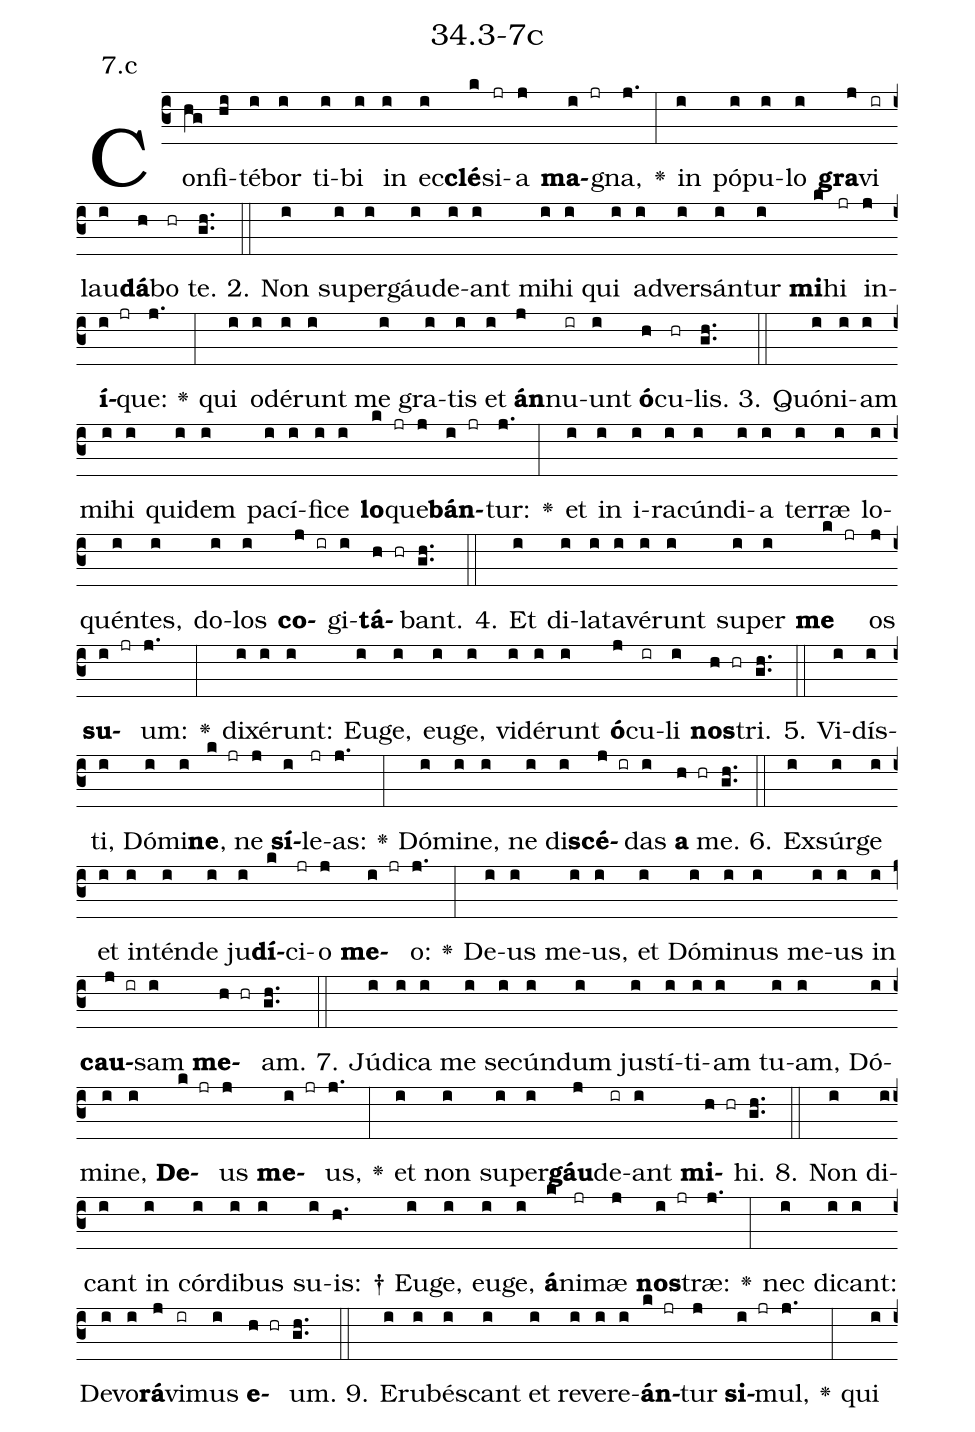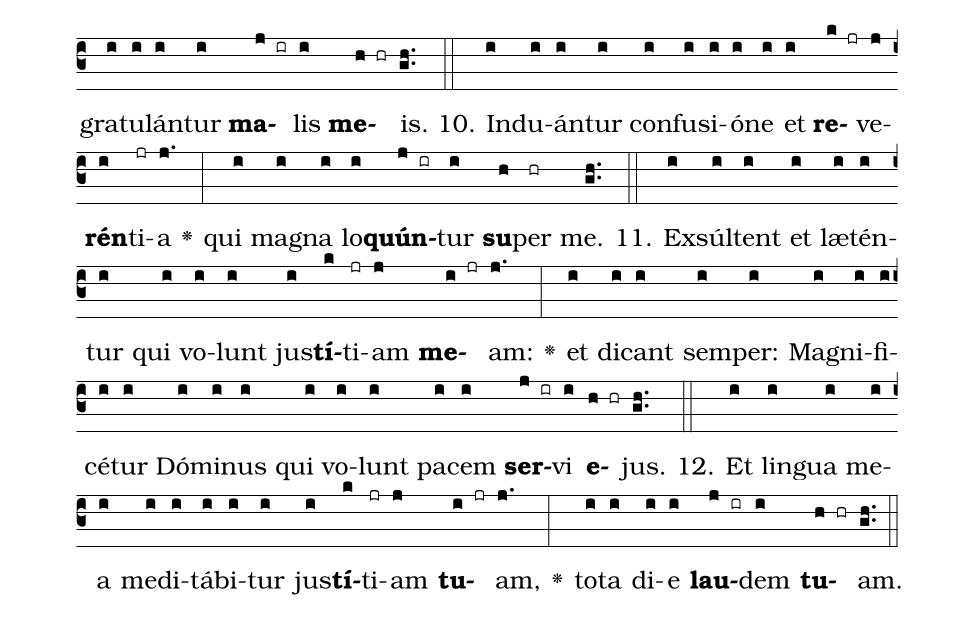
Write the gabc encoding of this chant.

name: 34.3-7c;
annotation: 7.c;
%%
(c3)Con(hg)fi(hi)té(i)bor(i) ti(i)bi(i) in(i) ec(i)<b>clé</b>(k)si(jr)a(j) <b>ma</b>(i jr)gna,(j.) <v>\greheightstar</v>(:) in(i) pó(i)pu(i)lo(i) <b>gra</b>(j)vi(ir) lau(i)<b>dá</b>(h)bo(hr) te.(gh..) (::)
2. Non(i) su(i)per(i)gáu(i)de(i)ant(i) mi(i)hi(i) qui(i) ad(i)ver(i)sán(i)tur(i) <b>mi</b>(k)hi(jr) in(j)<b>í</b>(i jr)que:(j.) <v>\greheightstar</v>(:) qui(i) o(i)dé(i)runt(i) me(i) gra(i)tis(i) et(i) <b>án</b>(j)nu(ir)unt(i) <b>ó</b>(h)cu(hr)lis.(gh..) (::)
3. Quón(i)i(i)am(i) mi(i)hi(i) qui(i)dem(i) pa(i)cí(i)fi(i)ce(i) <b>lo</b>(k jr)que(j)<b>bán</b>(i jr)tur:(j.) <v>\greheightstar</v>(:) et(i) in(i) i(i)ra(i)cún(i)di(i)a(i) ter(i)ræ(i) lo(i)quén(i)tes,(i) do(i)los(i) <b>co</b>(j ir)gi(i)<b>tá</b>(h hr)bant.(gh..) (::)
4. Et(i) di(i)la(i)ta(i)vé(i)runt(i) su(i)per(i) <b>me</b>(k jr) os(j) <b>su</b>(i jr)um:(j.) <v>\greheightstar</v>(:) di(i)xé(i)runt:(i) Eu(i)ge,(i) eu(i)ge,(i) vi(i)dé(i)runt(i) <b>ó</b>(j)cu(ir)li(i) <b>nos</b>(h hr)tri.(gh..) (::)
5. Vi(i)dís(i)ti,(i) Dó(i)mi(i)<b>ne</b>,(k jr) ne(j) <b>sí</b>(i)le(jr)as:(j.) <v>\greheightstar</v>(:) Dó(i)mi(i)ne,(i) ne(i) di(i)<b>scé</b>(j ir)das(i) <b>a</b>(h hr) me.(gh..) (::)
6. Ex(i)súr(i)ge(i) et(i) in(i)tén(i)de(i) ju(i)<b>dí</b>(k)ci(jr)o(j) <b>me</b>(i jr)o:(j.) <v>\greheightstar</v>(:) De(i)us(i) me(i)us,(i) et(i) Dó(i)mi(i)nus(i) me(i)us(i) in(i) <b>cau</b>(j ir)sam(i) <b>me</b>(h hr)am.(gh..) (::)
7. Jú(i)di(i)ca(i) me(i) se(i)cún(i)dum(i) jus(i)tí(i)ti(i)am(i) tu(i)am,(i) Dó(i)mi(i)ne,(i) <b>De</b>(k jr)us(j) <b>me</b>(i jr)us,(j.) <v>\greheightstar</v>(:) et(i) non(i) su(i)per(i)<b>gáu</b>(j)de(ir)ant(i) <b>mi</b>(h hr)hi.(gh..) (::)
8. Non(i) di(i)cant(i) in(i) cór(i)di(i)bus(i) su(i)is: †(h.) Eu(i)ge,(i) eu(i)ge,(i) <b>á</b>(k)ni(jr)mæ(j) <b>nos</b>(i jr)træ:(j.) <v>\greheightstar</v>(:) nec(i) di(i)cant:(i) De(i)vo(i)<b>rá</b>(j)vi(ir)mus(i) <b>e</b>(h hr)um.(gh..) (::)
9. E(i)ru(i)bés(i)cant(i) et(i) re(i)ve(i)re(i)<b>án</b>(k jr)tur(j) <b>si</b>(i jr)mul,(j.) <v>\greheightstar</v>(:) qui(i) gra(i)tu(i)lán(i)tur(i) <b>ma</b>(j ir)lis(i) <b>me</b>(h hr)is.(gh..) (::)
10. Ind(i)u(i)án(i)tur(i) con(i)fu(i)si(i)ó(i)ne(i) et(i) <b>re</b>(k jr)ve(j)<b>rén</b>(i)ti(jr)a(j.) <v>\greheightstar</v>(:) qui(i) ma(i)gna(i) lo(i)<b>quún</b>(j ir)tur(i) <b>su</b>(h)per(hr) me.(gh..) (::)
11. Ex(i)súl(i)tent(i) et(i) læ(i)tén(i)tur(i) qui(i) vo(i)lunt(i) jus(i)<b>tí</b>(k)ti(jr)am(j) <b>me</b>(i jr)am:(j.) <v>\greheightstar</v>(:) et(i) di(i)cant(i) sem(i)per:(i) Ma(i)gni(i)fi(i)cé(i)tur(i) Dó(i)mi(i)nus(i) qui(i) vo(i)lunt(i) pa(i)cem(i) <b>ser</b>(j ir)vi(i) <b>e</b>(h hr)jus.(gh..) (::)
12. Et(i) lin(i)gua(i) me(i)a(i) me(i)di(i)tá(i)bi(i)tur(i) jus(i)<b>tí</b>(k)ti(jr)am(j) <b>tu</b>(i jr)am,(j.) <v>\greheightstar</v>(:) to(i)ta(i) di(i)e(i) <b>lau</b>(j ir)dem(i) <b>tu</b>(h hr)am.(gh..) (::)
